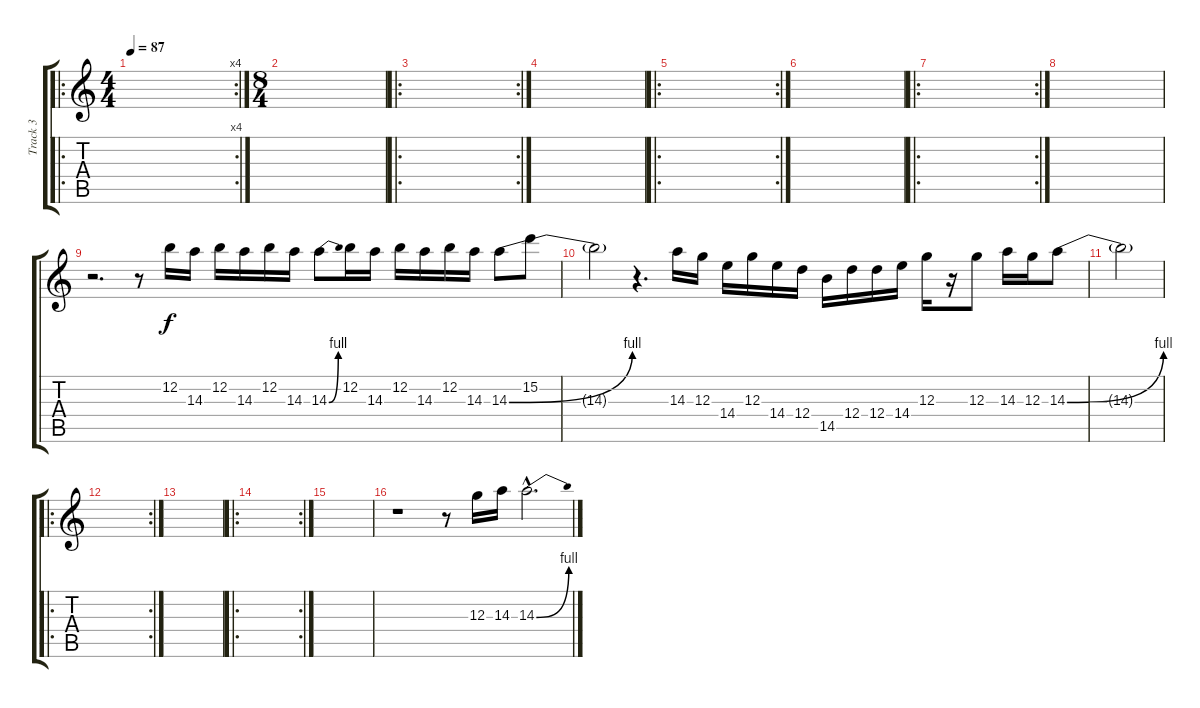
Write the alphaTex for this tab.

\track ("Track 3" "Track 3") {instrument distortionguitar}
\staff {score tabs}
\tuning (E4 B3 G3 D3 A2 E2) {hide}
\ro
\rc 4
\ts (4 4)
\tempo 87
\clef g2
\ks c
|
\ts (8 4)
|
\ro
\rc 2
|
|
\ro
\rc 2
|
|
\ro
\rc 2
|
|
r.2{d} r.8 12.2.16 14.3.16 12.2.16 14.3.16 12.2.16 14.3.16 14.3{be (bend 0 0 60 4)}.8 12.2.16 14.3.16 12.2.16 14.3.16 12.2.16 14.3.16 14.3{be (bend 0 0 60 4)}.8 15.2.8 |
14.3{t}.2 r.4{d} 14.3.16 12.3.16 14.4.16 12.3.16 14.4.16 12.4.16 14.5.16 12.4.16 12.4.16 14.4.16 12.3.16 r.16 12.3.8 14.3.16 12.3.16 14.3{be (bend 0 0 60 4)}.8 |
14.3{t}.2 |
\ro
\rc 2
|
|
\ro
\rc 2
|
|
r.1 r.8 12.3.16 14.3.16 14.3{be (bend 0 0 60 4) hac}.2{d}
